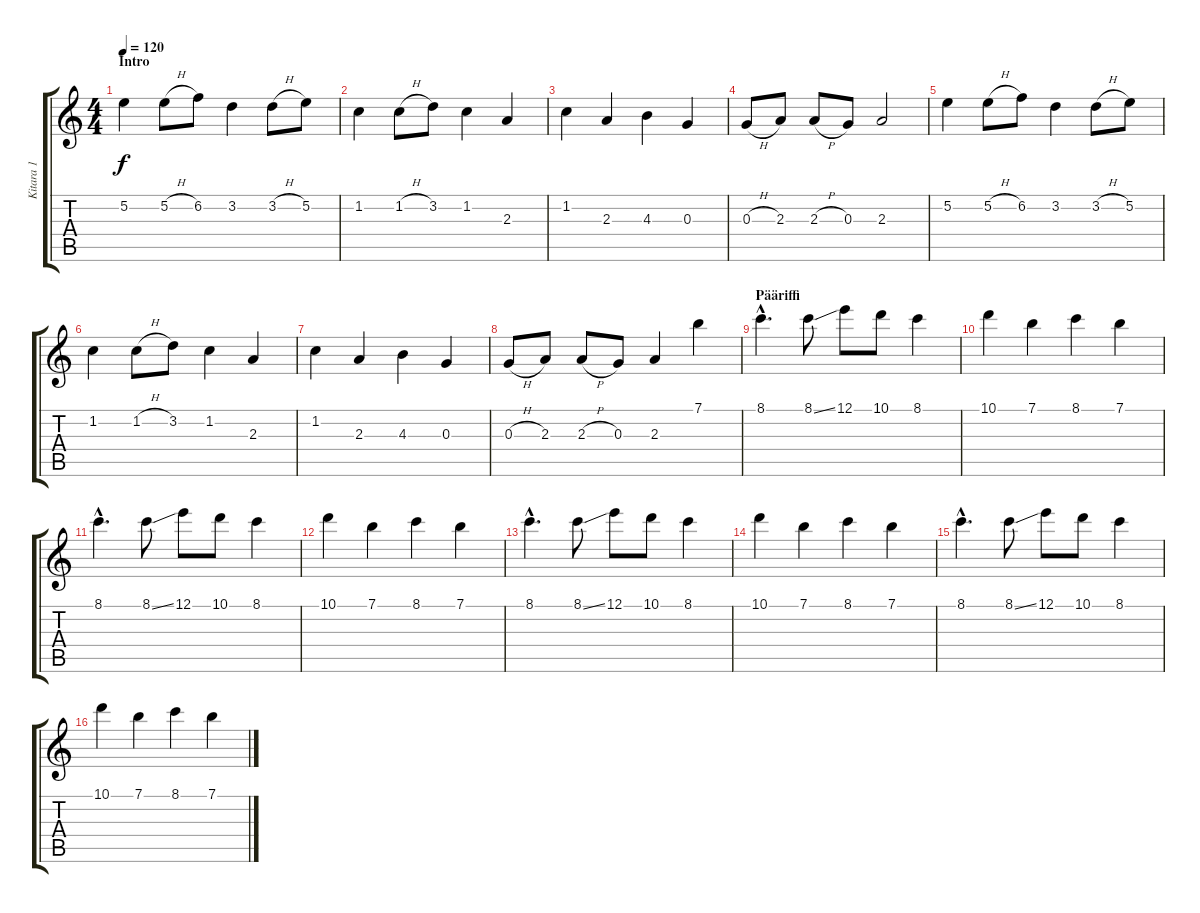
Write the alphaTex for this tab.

\track ("Kitara 1" "Kitara 1") {instrument distortionguitar}
\staff {score tabs}
\tuning (E4 B3 G3 D3 A2 D2) {hide}
\ts (4 4)
\section ("" "Intro")
\tempo 120
\clef g2
\ks c
5.2.4{dy f instrument acousticguitarsteel} 5.2{h}.8 6.2.8 3.2.4 3.2{h}.8 5.2.8 |
1.2.4 1.2{h}.8 3.2.8 1.2.4 2.3.4 |
1.2.4 2.3.4 4.3.4 0.3.4 |
0.3{h}.8 2.3.8 2.3{h}.8 0.3.8 2.3.2 |
5.2.4 5.2{h}.8 6.2.8 3.2.4 3.2{h}.8 5.2.8 |
1.2.4 1.2{h}.8 3.2.8 1.2.4 2.3.4 |
1.2.4 2.3.4 4.3.4 0.3.4 |
0.3{h}.8 2.3.8 2.3{h}.8 0.3.8 2.3.4 7.1.4{volume 14 instrument distortionguitar} |
\section ("" "Pääriffi")
8.1{hac}.4{d} 8.1{ss}.8 12.1.8 10.1.8 8.1.4 |
10.1.4 7.1.4 8.1.4 7.1.4 |
8.1{hac}.4{d} 8.1{ss}.8 12.1.8 10.1.8 8.1.4 |
10.1.4 7.1.4 8.1.4 7.1.4 |
8.1{hac}.4{d} 8.1{ss}.8 12.1.8 10.1.8 8.1.4 |
10.1.4 7.1.4 8.1.4 7.1.4 |
8.1{hac}.4{d} 8.1{ss}.8 12.1.8 10.1.8 8.1.4 |
10.1.4 7.1.4 8.1.4 7.1.4
